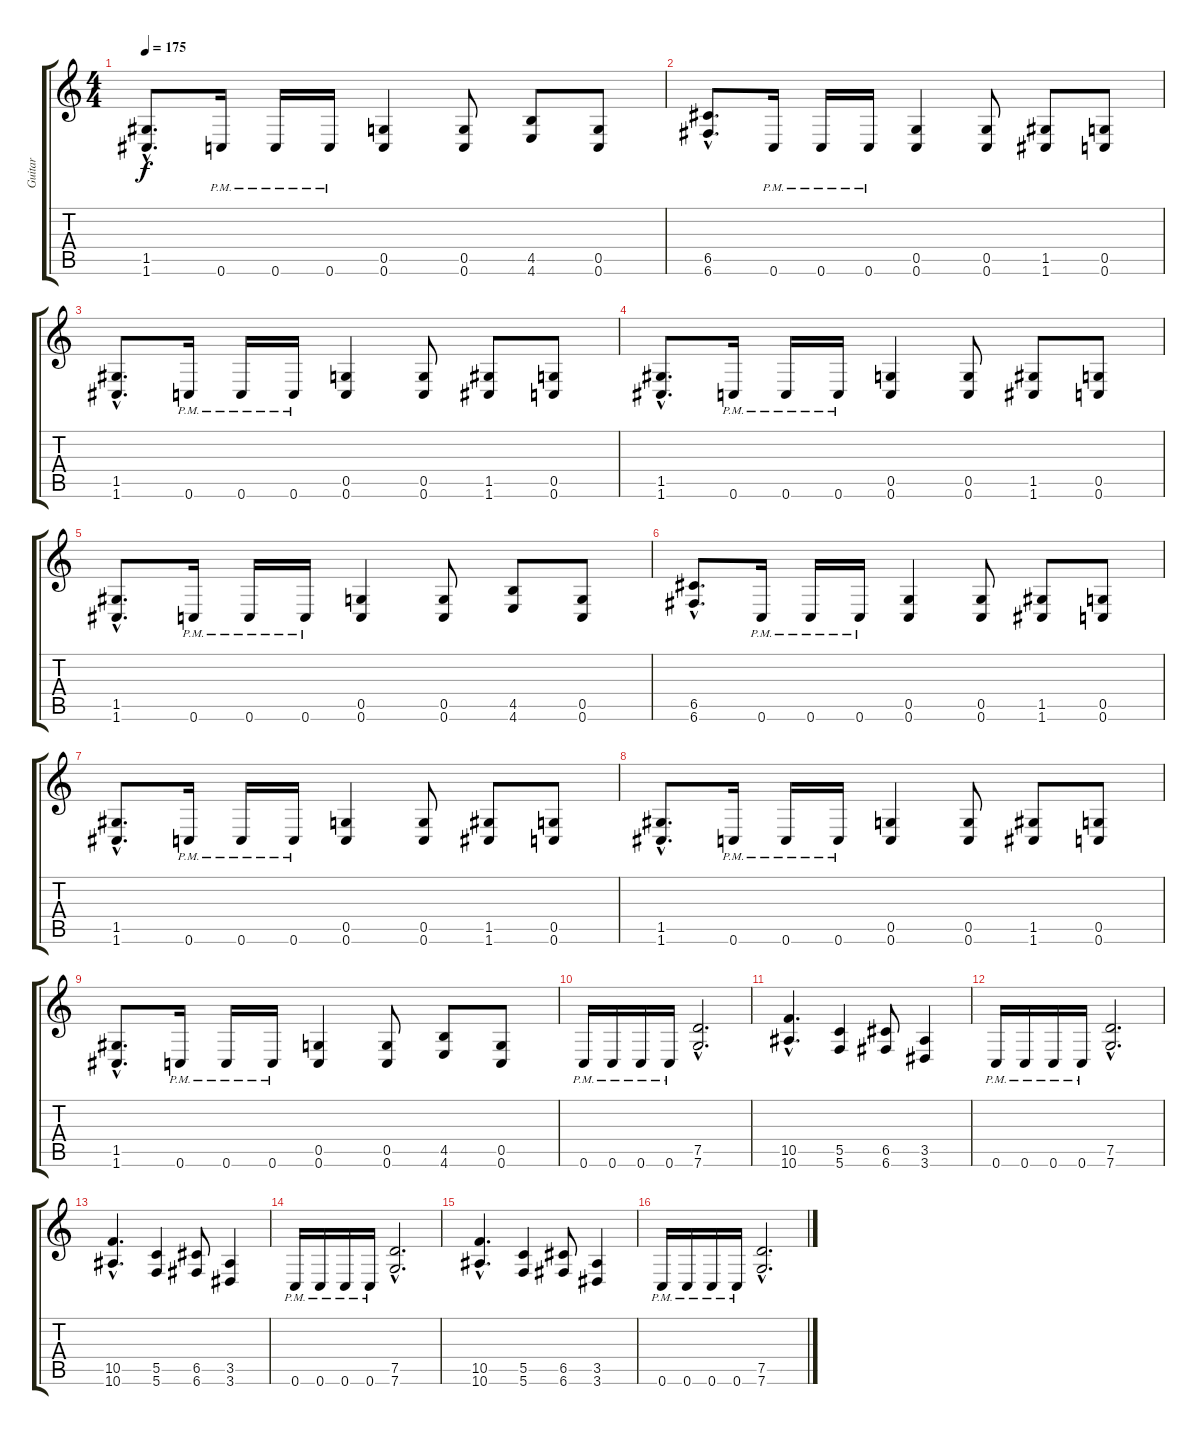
\track ("Guitar" "Guitar") {instrument distortionguitar}
\staff {score tabs}
\tuning (D4 A3 F3 C3 G2 C2) {hide}
\ts (4 4)
\tempo 175
\clef g2
\ks c
(1.5{hac} 1.6{hac}).8{d dy f} 0.6{pm}.16 0.6{pm}.16 0.6{pm}.16 (0.5 0.6).4 (0.5 0.6).8 (4.5 4.6).8 (0.5 0.6).8 |
(6.5{hac} 6.6{hac}).8{d} 0.6{pm}.16 0.6{pm}.16 0.6{pm}.16 (0.5 0.6).4 (0.5 0.6).8 (1.5 1.6).8 (0.5 0.6).8 |
(1.5{hac} 1.6{hac}).8{d} 0.6{pm}.16 0.6{pm}.16 0.6{pm}.16 (0.5 0.6).4 (0.5 0.6).8 (1.5 1.6).8 (0.5 0.6).8 |
(1.5{hac} 1.6{hac}).8{d} 0.6{pm}.16 0.6{pm}.16 0.6{pm}.16 (0.5 0.6).4 (0.5 0.6).8 (1.5 1.6).8 (0.5 0.6).8 |
(1.5{hac} 1.6{hac}).8{d} 0.6{pm}.16 0.6{pm}.16 0.6{pm}.16 (0.5 0.6).4 (0.5 0.6).8 (4.5 4.6).8 (0.5 0.6).8 |
(6.5{hac} 6.6{hac}).8{d} 0.6{pm}.16 0.6{pm}.16 0.6{pm}.16 (0.5 0.6).4 (0.5 0.6).8 (1.5 1.6).8 (0.5 0.6).8 |
(1.5{hac} 1.6{hac}).8{d} 0.6{pm}.16 0.6{pm}.16 0.6{pm}.16 (0.5 0.6).4 (0.5 0.6).8 (1.5 1.6).8 (0.5 0.6).8 |
(1.5{hac} 1.6{hac}).8{d} 0.6{pm}.16 0.6{pm}.16 0.6{pm}.16 (0.5 0.6).4 (0.5 0.6).8 (1.5 1.6).8 (0.5 0.6).8 |
(1.5{hac} 1.6{hac}).8{d} 0.6{pm}.16 0.6{pm}.16 0.6{pm}.16 (0.5 0.6).4 (0.5 0.6).8 (4.5 4.6).8 (0.5 0.6).8 |
0.6{pm}.16 0.6{pm}.16 0.6{pm}.16 0.6{pm}.16 (7.5{hac} 7.6{hac}).2{d} |
(10.5{hac} 10.6{hac}).4{d} (5.5 5.6).4 (6.5 6.6).8 (3.5 3.6).4 |
0.6{pm}.16 0.6{pm}.16 0.6{pm}.16 0.6{pm}.16 (7.5{hac} 7.6{hac}).2{d} |
(10.5{hac} 10.6{hac}).4{d} (5.5 5.6).4 (6.5 6.6).8 (3.5 3.6).4 |
0.6{pm}.16 0.6{pm}.16 0.6{pm}.16 0.6{pm}.16 (7.5{hac} 7.6{hac}).2{d} |
(10.5{hac} 10.6{hac}).4{d} (5.5 5.6).4 (6.5 6.6).8 (3.5 3.6).4 |
0.6{pm}.16 0.6{pm}.16 0.6{pm}.16 0.6{pm}.16 (7.5{hac} 7.6{hac}).2{d}
